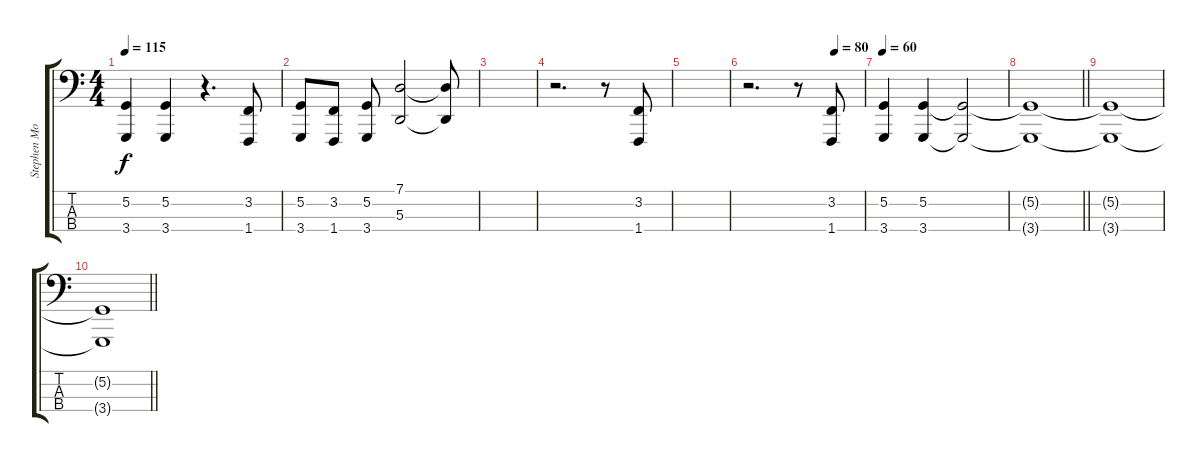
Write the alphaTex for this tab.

\track ("Stephen Morris - Synth 2" "Stephen Mo") {instrument lead1square}
\staff {score tabs}
\tuning (G2 D2 A1 E1) {hide}
\ts (4 4)
\tempo 115
\clef f4
\ks c
(5.2 3.4).4{dy f} (5.2 3.4).4 r.4{d} (3.2 1.4).8 |
(5.2 3.4).8 (3.2 1.4).8 (5.2 3.4).8 (7.1 5.3).2 (7.1{t} 5.3{t}).8 |
|
r.2{d} r.8 (3.2 1.4).8 |
|
\tempo (80 0.75)
r.2{d} r.8 (3.2 1.4).8 |
\tempo 60
(5.2 3.4).4 (5.2 3.4).4{volume 0} (5.2{t} 3.4{t}).2 |
\barLineRight lightlight
(5.2{t} 3.4{t}).1 |
(5.2{t} 3.4{t}).1 |
\barLineRight lightlight
(5.2{t} 3.4{t}).1
